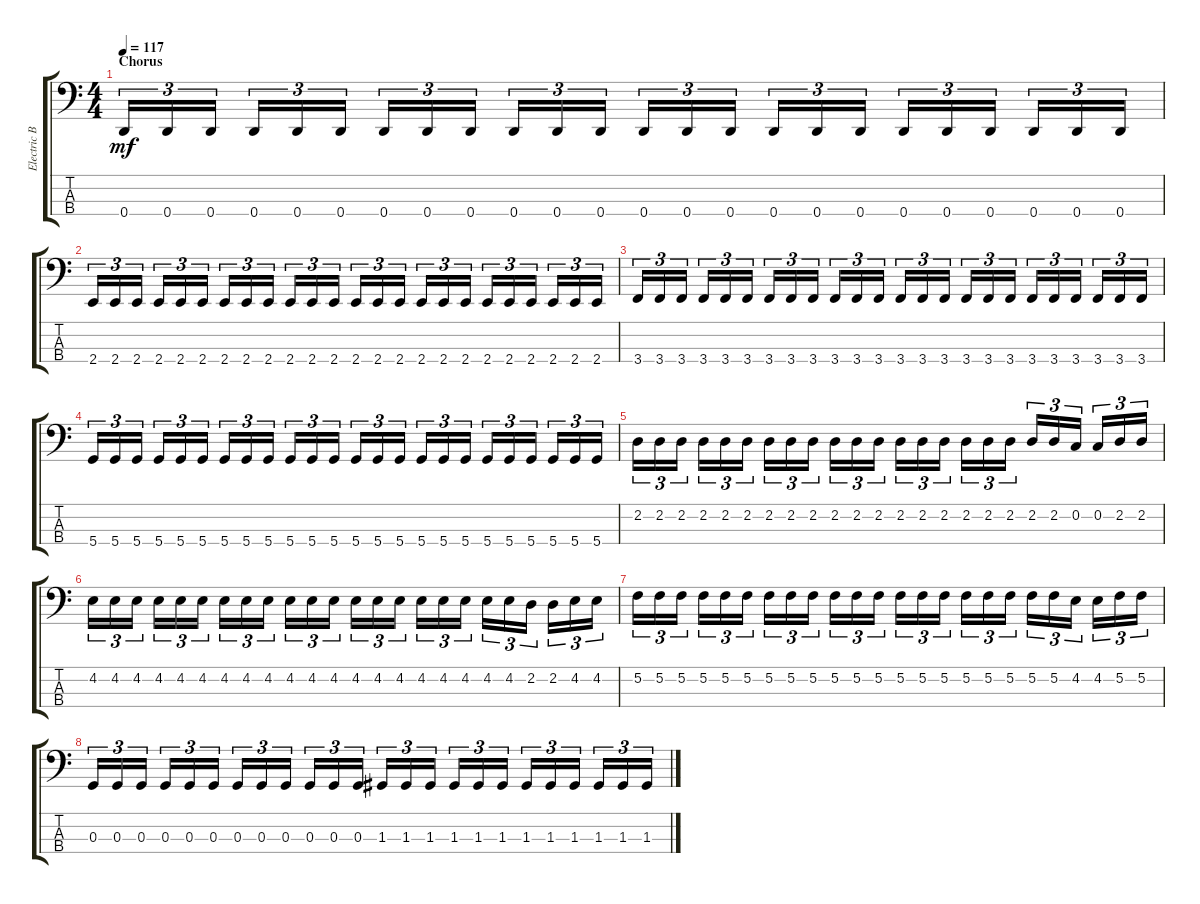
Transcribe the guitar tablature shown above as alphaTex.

\track ("Electric Bass" "Electric B") {instrument electricbassfinger}
\staff {score tabs}
\tuning (F2 C2 G1 D1) {hide}
\ts (4 4)
\section ("" "Chorus")
\tempo 117
\clef f4
\ks c
0.4.16{tu (3 2) dy mf} 0.4.16{tu (3 2)} 0.4.16{tu (3 2)} 0.4.16{tu (3 2)} 0.4.16{tu (3 2)} 0.4.16{tu (3 2)} 0.4.16{tu (3 2)} 0.4.16{tu (3 2)} 0.4.16{tu (3 2)} 0.4.16{tu (3 2)} 0.4.16{tu (3 2)} 0.4.16{tu (3 2)} 0.4.16{tu (3 2)} 0.4.16{tu (3 2)} 0.4.16{tu (3 2)} 0.4.16{tu (3 2)} 0.4.16{tu (3 2)} 0.4.16{tu (3 2)} 0.4.16{tu (3 2)} 0.4.16{tu (3 2)} 0.4.16{tu (3 2)} 0.4.16{tu (3 2)} 0.4.16{tu (3 2)} 0.4.16{tu (3 2)} |
2.4.16{tu (3 2)} 2.4.16{tu (3 2)} 2.4.16{tu (3 2)} 2.4.16{tu (3 2)} 2.4.16{tu (3 2)} 2.4.16{tu (3 2)} 2.4.16{tu (3 2)} 2.4.16{tu (3 2)} 2.4.16{tu (3 2)} 2.4.16{tu (3 2)} 2.4.16{tu (3 2)} 2.4.16{tu (3 2)} 2.4.16{tu (3 2)} 2.4.16{tu (3 2)} 2.4.16{tu (3 2)} 2.4.16{tu (3 2)} 2.4.16{tu (3 2)} 2.4.16{tu (3 2)} 2.4.16{tu (3 2)} 2.4.16{tu (3 2)} 2.4.16{tu (3 2)} 2.4.16{tu (3 2)} 2.4.16{tu (3 2)} 2.4.16{tu (3 2)} |
3.4.16{tu (3 2)} 3.4.16{tu (3 2)} 3.4.16{tu (3 2)} 3.4.16{tu (3 2)} 3.4.16{tu (3 2)} 3.4.16{tu (3 2)} 3.4.16{tu (3 2)} 3.4.16{tu (3 2)} 3.4.16{tu (3 2)} 3.4.16{tu (3 2)} 3.4.16{tu (3 2)} 3.4.16{tu (3 2)} 3.4.16{tu (3 2)} 3.4.16{tu (3 2)} 3.4.16{tu (3 2)} 3.4.16{tu (3 2)} 3.4.16{tu (3 2)} 3.4.16{tu (3 2)} 3.4.16{tu (3 2)} 3.4.16{tu (3 2)} 3.4.16{tu (3 2)} 3.4.16{tu (3 2)} 3.4.16{tu (3 2)} 3.4.16{tu (3 2)} |
5.4.16{tu (3 2)} 5.4.16{tu (3 2)} 5.4.16{tu (3 2)} 5.4.16{tu (3 2)} 5.4.16{tu (3 2)} 5.4.16{tu (3 2)} 5.4.16{tu (3 2)} 5.4.16{tu (3 2)} 5.4.16{tu (3 2)} 5.4.16{tu (3 2)} 5.4.16{tu (3 2)} 5.4.16{tu (3 2)} 5.4.16{tu (3 2)} 5.4.16{tu (3 2)} 5.4.16{tu (3 2)} 5.4.16{tu (3 2)} 5.4.16{tu (3 2)} 5.4.16{tu (3 2)} 5.4.16{tu (3 2)} 5.4.16{tu (3 2)} 5.4.16{tu (3 2)} 5.4.16{tu (3 2)} 5.4.16{tu (3 2)} 5.4.16{tu (3 2)} |
2.2.16{tu (3 2)} 2.2.16{tu (3 2)} 2.2.16{tu (3 2)} 2.2.16{tu (3 2)} 2.2.16{tu (3 2)} 2.2.16{tu (3 2)} 2.2.16{tu (3 2)} 2.2.16{tu (3 2)} 2.2.16{tu (3 2)} 2.2.16{tu (3 2)} 2.2.16{tu (3 2)} 2.2.16{tu (3 2)} 2.2.16{tu (3 2)} 2.2.16{tu (3 2)} 2.2.16{tu (3 2)} 2.2.16{tu (3 2)} 2.2.16{tu (3 2)} 2.2.16{tu (3 2)} 2.2.16{tu (3 2)} 2.2.16{tu (3 2)} 0.2.16{tu (3 2)} 0.2.16{tu (3 2)} 2.2.16{tu (3 2)} 2.2.16{tu (3 2)} |
4.2.16{tu (3 2)} 4.2.16{tu (3 2)} 4.2.16{tu (3 2)} 4.2.16{tu (3 2)} 4.2.16{tu (3 2)} 4.2.16{tu (3 2)} 4.2.16{tu (3 2)} 4.2.16{tu (3 2)} 4.2.16{tu (3 2)} 4.2.16{tu (3 2)} 4.2.16{tu (3 2)} 4.2.16{tu (3 2)} 4.2.16{tu (3 2)} 4.2.16{tu (3 2)} 4.2.16{tu (3 2)} 4.2.16{tu (3 2)} 4.2.16{tu (3 2)} 4.2.16{tu (3 2)} 4.2.16{tu (3 2)} 4.2.16{tu (3 2)} 2.2.16{tu (3 2)} 2.2.16{tu (3 2)} 4.2.16{tu (3 2)} 4.2.16{tu (3 2)} |
5.2.16{tu (3 2)} 5.2.16{tu (3 2)} 5.2.16{tu (3 2)} 5.2.16{tu (3 2)} 5.2.16{tu (3 2)} 5.2.16{tu (3 2)} 5.2.16{tu (3 2)} 5.2.16{tu (3 2)} 5.2.16{tu (3 2)} 5.2.16{tu (3 2)} 5.2.16{tu (3 2)} 5.2.16{tu (3 2)} 5.2.16{tu (3 2)} 5.2.16{tu (3 2)} 5.2.16{tu (3 2)} 5.2.16{tu (3 2)} 5.2.16{tu (3 2)} 5.2.16{tu (3 2)} 5.2.16{tu (3 2)} 5.2.16{tu (3 2)} 4.2.16{tu (3 2)} 4.2.16{tu (3 2)} 5.2.16{tu (3 2)} 5.2.16{tu (3 2)} |
0.3.16{tu (3 2)} 0.3.16{tu (3 2)} 0.3.16{tu (3 2)} 0.3.16{tu (3 2)} 0.3.16{tu (3 2)} 0.3.16{tu (3 2)} 0.3.16{tu (3 2)} 0.3.16{tu (3 2)} 0.3.16{tu (3 2)} 0.3.16{tu (3 2)} 0.3.16{tu (3 2)} 0.3.16{tu (3 2)} 1.3.16{tu (3 2)} 1.3.16{tu (3 2)} 1.3.16{tu (3 2)} 1.3.16{tu (3 2)} 1.3.16{tu (3 2)} 1.3.16{tu (3 2)} 1.3.16{tu (3 2)} 1.3.16{tu (3 2)} 1.3.16{tu (3 2)} 1.3.16{tu (3 2)} 1.3.16{tu (3 2)} 1.3.16{tu (3 2)}
